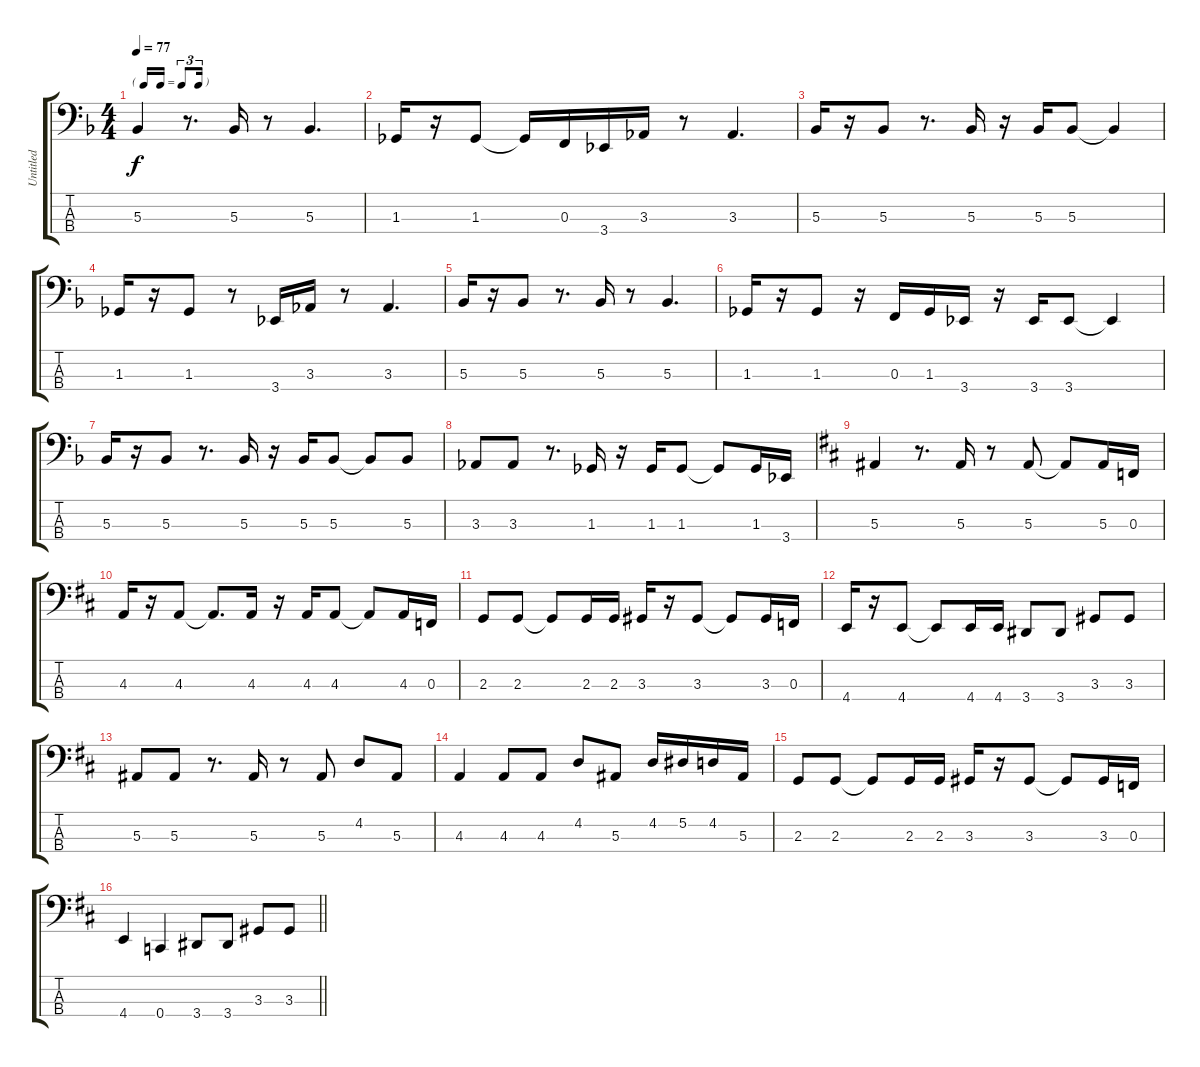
\track ("Untitled" "Untitled") {instrument electricbassfinger}
\staff {score tabs}
\tuning (Eb2 Bb1 F1 C1) {hide}
\ts (4 4)
\tf triplet16th
\tempo 77
\clef f4
\ks f
5.3.4{dy f} r.8{d} 5.3.16 r.8 5.3.4{d} |
1.3.16 r.16 1.3.8 1.3{t}.16 0.3.16 3.4.16 3.3.16 r.8 3.3.4{d} |
5.3.16 r.16 5.3.8 r.8{d} 5.3.16 r.16 5.3.16 5.3.8 5.3{t}.4 |
1.3.16 r.16 1.3.8 r.8 3.4.16 3.3.16 r.8 3.3.4{d} |
5.3.16 r.16 5.3.8 r.8{d} 5.3.16 r.8 5.3.4{d} |
1.3.16 r.16 1.3.8 r.16 0.3.16 1.3.16 3.4.16 r.16 3.4.16 3.4.8 3.4{t}.4 |
5.3.16 r.16 5.3.8 r.8{d} 5.3.16 r.16 5.3.16 5.3.8 5.3{t}.8 5.3.8 |
3.3.8 3.3.8 r.8{d} 1.3.16 r.16 1.3.16 1.3.8 1.3{t}.8 1.3.16 3.4.16 |
\ks d
5.3.4 r.8{d} 5.3.16 r.8 5.3.8 5.3{t}.8 5.3.16 0.3.16 |
4.3.16 r.16 4.3.8 4.3{t}.8{d} 4.3.16 r.16 4.3.16 4.3.8 4.3{t}.8 4.3.16 0.3.16 |
2.3.8 2.3.8 2.3{t}.8 2.3.16 2.3.16 3.3.16 r.16 3.3.8 3.3{t}.8 3.3.16 0.3.16 |
4.4.16 r.16 4.4.8 4.4{t}.8 4.4.16 4.4.16 3.4.8 3.4.8 3.3.8 3.3.8 |
5.3.8 5.3.8 r.8{d} 5.3.16 r.8 5.3.8 4.2.8 5.3.8 |
4.3.4 4.3.8 4.3.8 4.2.8 5.3.8 4.2.16 5.2.16 4.2.16 5.3.16 |
2.3.8 2.3.8 2.3{t}.8 2.3.16 2.3.16 3.3.16 r.16 3.3.8 3.3{t}.8 3.3.16 0.3.16 |
\barLineRight lightlight
4.4.4 0.4.4 3.4.8 3.4.8 3.3.8 3.3.8
